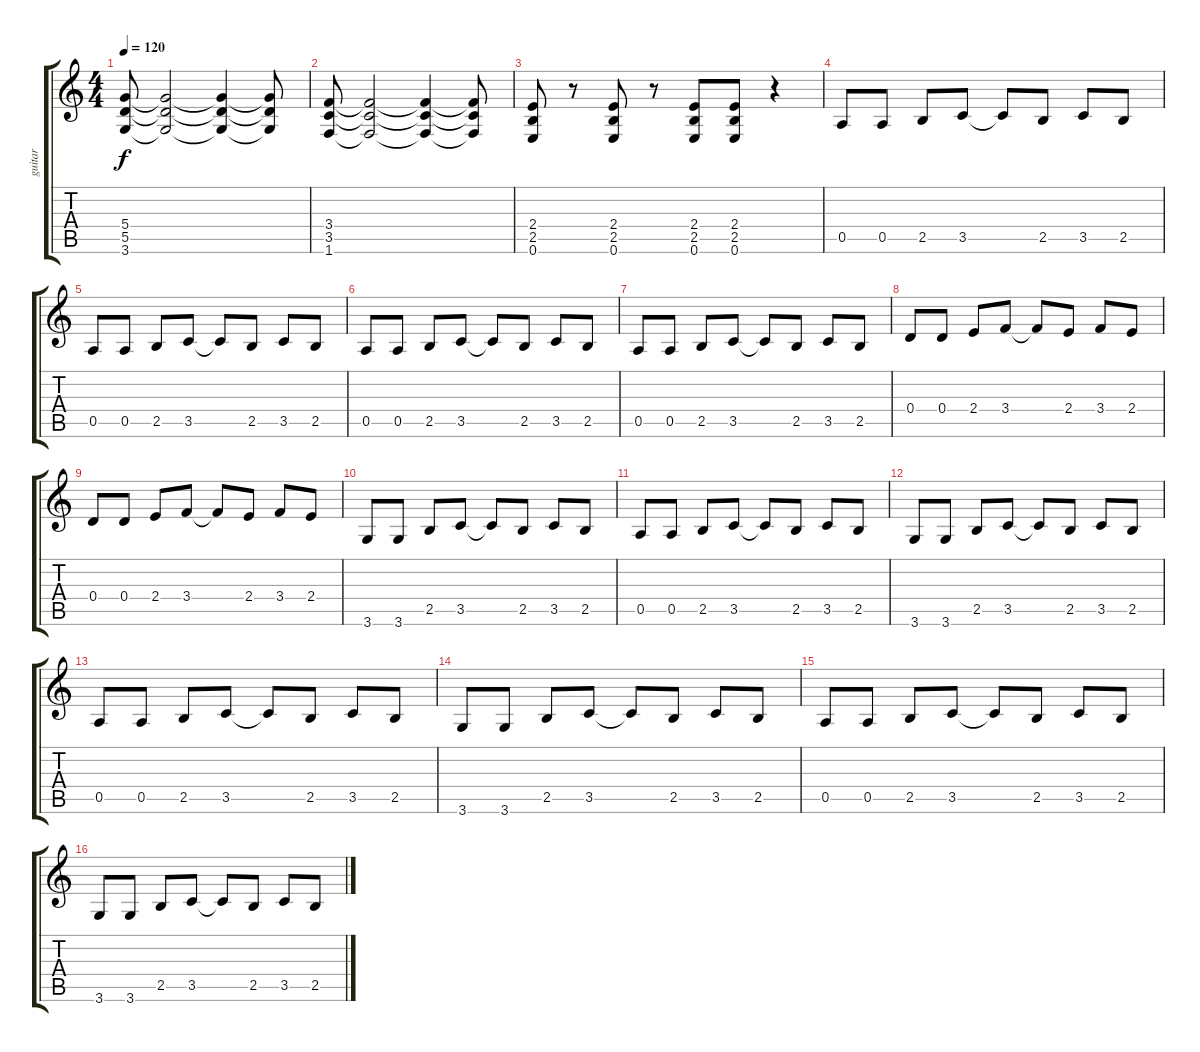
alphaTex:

\track ("guitar" "guitar") {instrument distortionguitar}
\staff {score tabs}
\tuning (E4 B3 G3 D3 A2 E2) {hide}
\ts (4 4)
\tempo 120
\clef g2
\ks c
(5.4 5.5 3.6).8{dy f} (5.4{t} 5.5{t} 3.6{t}).2 (5.4{t} 5.5{t} 3.6{t}).4 (5.4{t} 5.5{t} 3.6{t}).8 |
(3.4 3.5 1.6).8 (3.4{t} 3.5{t} 1.6{t}).2 (3.4{t} 3.5{t} 1.6{t}).4 (3.4{t} 3.5{t} 1.6{t}).8 |
(2.4 2.5 0.6).8 r.8 (2.4 2.5 0.6).8 r.8 (2.4 2.5 0.6).8 (2.4 2.5 0.6).8 r.4 |
0.5.8 0.5.8 2.5.8 3.5.8 3.5{t}.8 2.5.8 3.5.8 2.5.8 |
0.5.8 0.5.8 2.5.8 3.5.8 3.5{t}.8 2.5.8 3.5.8 2.5.8 |
0.5.8 0.5.8 2.5.8 3.5.8 3.5{t}.8 2.5.8 3.5.8 2.5.8 |
0.5.8 0.5.8 2.5.8 3.5.8 3.5{t}.8 2.5.8 3.5.8 2.5.8 |
0.4.8 0.4.8 2.4.8 3.4.8 3.4{t}.8 2.4.8 3.4.8 2.4.8 |
0.4.8 0.4.8 2.4.8 3.4.8 3.4{t}.8 2.4.8 3.4.8 2.4.8 |
3.6.8 3.6.8 2.5.8 3.5.8 3.5{t}.8 2.5.8 3.5.8 2.5.8 |
0.5.8 0.5.8 2.5.8 3.5.8 3.5{t}.8 2.5.8 3.5.8 2.5.8 |
3.6.8 3.6.8 2.5.8 3.5.8 3.5{t}.8 2.5.8 3.5.8 2.5.8 |
0.5.8 0.5.8 2.5.8 3.5.8 3.5{t}.8 2.5.8 3.5.8 2.5.8 |
3.6.8 3.6.8 2.5.8 3.5.8 3.5{t}.8 2.5.8 3.5.8 2.5.8 |
0.5.8 0.5.8 2.5.8 3.5.8 3.5{t}.8 2.5.8 3.5.8 2.5.8 |
3.6.8 3.6.8 2.5.8 3.5.8 3.5{t}.8 2.5.8 3.5.8 2.5.8
